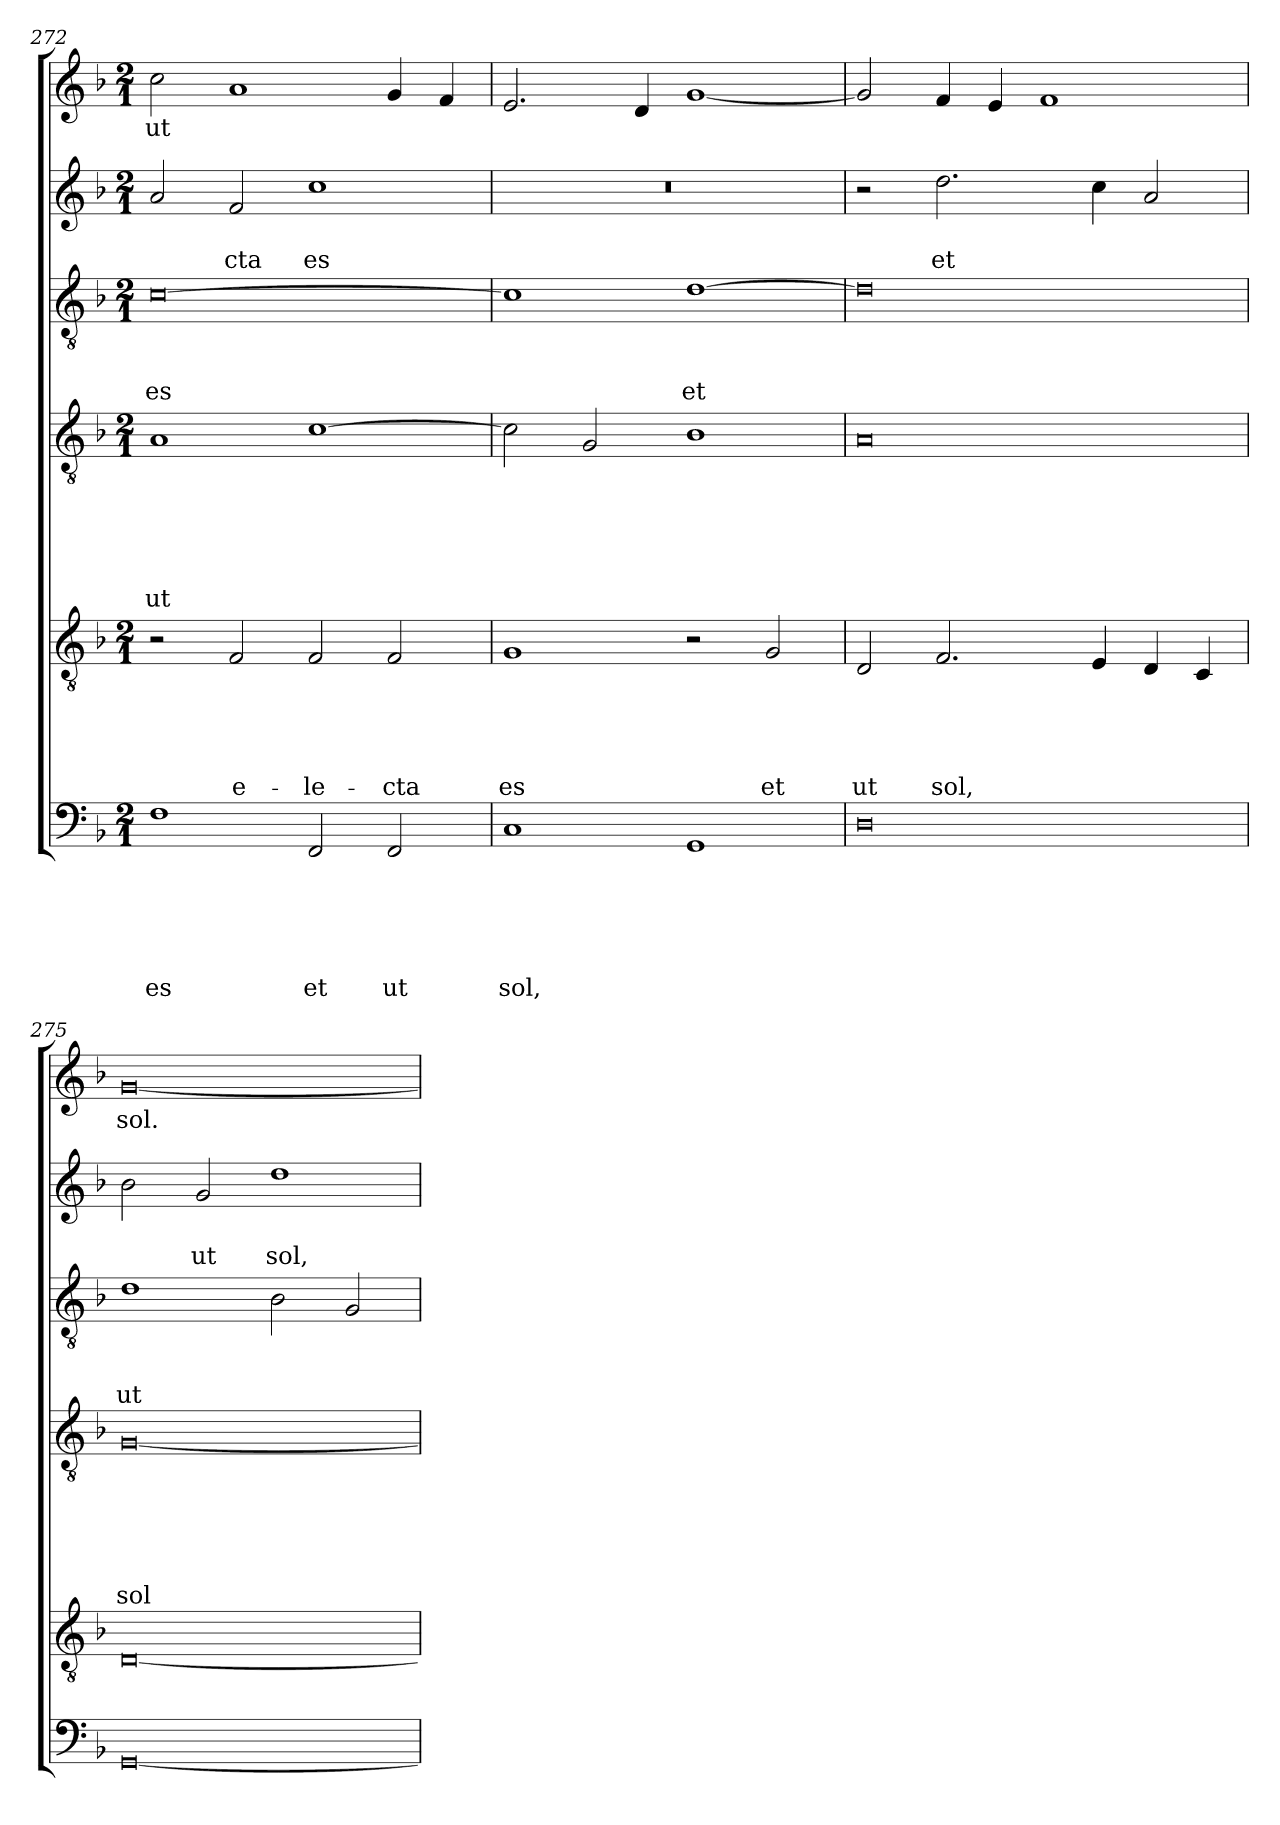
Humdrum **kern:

**kern	**text	**text	**text	**text	**text	**text	**kern	**text	**text	**text	**text	**text	**kern	**text	**text	**text	**text	**text	**text	**kern	**text	**text	**text	**kern	**text	**text	**kern	**text
*part6	*part6	*part6	*part6	*part6	*part6	*part6	*part5	*part5	*part5	*part5	*part5	*part5	*part4	*part4	*part4	*part4	*part4	*part4	*part4	*part3	*part3	*part3	*part3	*part2	*part2	*part2	*part1	*part1
*staff6	*staff6	*staff6	*staff6	*staff6	*staff6	*staff6	*staff5	*staff5	*staff5	*staff5	*staff5	*staff5	*staff4	*staff4	*staff4	*staff4	*staff4	*staff4	*staff4	*staff3	*staff3	*staff3	*staff3	*staff2	*staff2	*staff2	*staff1	*staff1
*clefF4	*	*	*	*	*	*	*clefGv2	*	*	*	*	*	*clefGv2	*	*	*	*	*	*	*clefGv2	*	*	*	*clefG2	*	*	*clefG2	*
*k[b-]	*	*	*	*	*	*	*k[b-]	*	*	*	*	*	*k[b-]	*	*	*	*	*	*	*k[b-]	*	*	*	*k[b-]	*	*	*k[b-]	*
*F:	*	*	*	*	*	*	*F:	*	*	*	*	*	*F:	*	*	*	*	*	*	*F:	*	*	*	*F:	*	*	*F:	*
*M2/1	*	*	*	*	*	*	*M2/1	*	*	*	*	*	*M2/1	*	*	*	*	*	*	*M2/1	*	*	*	*M2/1	*	*	*M2/1	*
=272	=272	=272	=272	=272	=272	=272	=272	=272	=272	=272	=272	=272	=272	=272	=272	=272	=272	=272	=272	=272	=272	=272	=272	=272	=272	=272	=272	=272
!	!	!	!	!	!	!LO:LY:b	!	!	!	!	!	!	!	!	!	!	!	!	!LO:LY:b	!	!	!	!LO:LY:b	!	!	!	!	!LO:LY:b
1F	.	.	.	.	.	es	2r	.	.	.	.	.	1A	.	.	.	.	.	ut	[0c	.	.	es	2a/	.	.	2cc\	ut
!	!	!	!	!	!	!	!	!	!	!	!	!LO:LY:b	!	!	!	!	!	!	!	!	!	!	!	!	!	!LO:LY:b	!	!
.	.	.	.	.	.	.	2F/	.	.	.	.	e-	.	.	.	.	.	.	.	.	.	.	.	2f/	.	-cta	1a	.
!	!	!	!	!	!	!LO:LY:b	!	!	!	!	!	!LO:LY:b	!	!	!	!	!	!	!	!	!	!	!	!	!	!LO:LY:b	!	!
2FF/	.	.	.	.	.	et	2F/	.	.	.	.	-le-	[1c	.	.	.	.	.	.	.	.	.	.	1cc	.	es	.	.
!	!	!	!	!	!	!LO:LY:b	!	!	!	!	!	!LO:LY:b	!	!	!	!	!	!	!	!	!	!	!	!	!	!	!	!
2FF/	.	.	.	.	.	ut	2F/	.	.	.	.	-cta	.	.	.	.	.	.	.	.	.	.	.	.	.	.	4g/	.
.	.	.	.	.	.	.	.	.	.	.	.	.	.	.	.	.	.	.	.	.	.	.	.	.	.	.	4f/	.
=273	=273	=273	=273	=273	=273	=273	=273	=273	=273	=273	=273	=273	=273	=273	=273	=273	=273	=273	=273	=273	=273	=273	=273	=273	=273	=273	=273	=273
!	!	!	!	!	!	!LO:LY:b	!	!	!	!	!	!LO:LY:b	!	!	!	!	!	!	!	!	!	!	!	!	!	!	!	!
1C	.	.	.	.	.	sol,	1G	.	.	.	.	es	2c\]	.	.	.	.	.	.	1c]	.	.	.	0r	.	.	2.e/	.
.	.	.	.	.	.	.	.	.	.	.	.	.	2G/	.	.	.	.	.	.	.	.	.	.	.	.	.	.	.
.	.	.	.	.	.	.	.	.	.	.	.	.	.	.	.	.	.	.	.	.	.	.	.	.	.	.	4d/	.
!	!	!	!	!	!	!	!	!	!	!	!	!	!	!	!	!	!	!	!	!	!	!	!LO:LY:b	!	!	!	!	!
1GG	.	.	.	.	.	.	2r	.	.	.	.	.	1B-	.	.	.	.	.	.	[1d	.	.	et	.	.	.	[1g	.
!	!	!	!	!	!	!	!	!	!	!	!	!LO:LY:b	!	!	!	!	!	!	!	!	!	!	!	!	!	!	!	!
.	.	.	.	.	.	.	2G/	.	.	.	.	et	.	.	.	.	.	.	.	.	.	.	.	.	.	.	.	.
!!LO:LB:g=z
=274	=274	=274	=274	=274	=274	=274	=274	=274	=274	=274	=274	=274	=274	=274	=274	=274	=274	=274	=274	=274	=274	=274	=274	=274	=274	=274	=274	=274
!	!	!	!	!	!	!	!	!	!	!	!	!LO:LY:b	!	!	!	!	!	!	!	!	!	!	!	!	!	!	!	!
0D	.	.	.	.	.	.	2D/	.	.	.	.	ut	0A	.	.	.	.	.	.	0d]	.	.	.	2r	.	.	2g/]	.
!	!	!	!	!	!	!	!	!	!	!	!	!LO:LY:b	!	!	!	!	!	!	!	!	!	!	!	!	!	!LO:LY:b	!	!
.	.	.	.	.	.	.	2.F/	.	.	.	.	sol,	.	.	.	.	.	.	.	.	.	.	.	2.dd\	.	et	4f/	.
.	.	.	.	.	.	.	.	.	.	.	.	.	.	.	.	.	.	.	.	.	.	.	.	.	.	.	4e/	.
.	.	.	.	.	.	.	.	.	.	.	.	.	.	.	.	.	.	.	.	.	.	.	.	.	.	.	1f	.
.	.	.	.	.	.	.	4E/	.	.	.	.	.	.	.	.	.	.	.	.	.	.	.	.	4cc\	.	.	.	.
.	.	.	.	.	.	.	4D/	.	.	.	.	.	.	.	.	.	.	.	.	.	.	.	.	2a/	.	.	.	.
.	.	.	.	.	.	.	4C/	.	.	.	.	.	.	.	.	.	.	.	.	.	.	.	.	.	.	.	.	.
=275	=275	=275	=275	=275	=275	=275	=275	=275	=275	=275	=275	=275	=275	=275	=275	=275	=275	=275	=275	=275	=275	=275	=275	=275	=275	=275	=275	=275
!	!	!	!	!	!	!	!	!	!	!	!	!	!	!	!	!	!	!	!LO:LY:b	!	!	!	!LO:LY:b	!	!	!	!	!LO:LY:b
[0GG	.	.	.	.	.	.	[0D	.	.	.	.	.	[0G	.	.	.	.	.	sol	1d	.	.	ut	2b-\	.	.	[0g	sol.
!	!	!	!	!	!	!	!	!	!	!	!	!	!	!	!	!	!	!	!	!	!	!	!	!	!	!LO:LY:b	!	!
.	.	.	.	.	.	.	.	.	.	.	.	.	.	.	.	.	.	.	.	.	.	.	.	2g/	.	ut	.	.
!	!	!	!	!	!	!	!	!	!	!	!	!	!	!	!	!	!	!	!	!	!	!	!	!	!	!LO:LY:b	!	!
.	.	.	.	.	.	.	.	.	.	.	.	.	.	.	.	.	.	.	.	2B-\	.	.	.	1dd	.	sol,	.	.
.	.	.	.	.	.	.	.	.	.	.	.	.	.	.	.	.	.	.	.	2G/	.	.	.	.	.	.	.	.
=	=	=	=	=	=	=	=	=	=	=	=	=	=	=	=	=	=	=	=	=	=	=	=	=	=	=	=	=
*-	*-	*-	*-	*-	*-	*-	*-	*-	*-	*-	*-	*-	*-	*-	*-	*-	*-	*-	*-	*-	*-	*-	*-	*-	*-	*-	*-	*-
